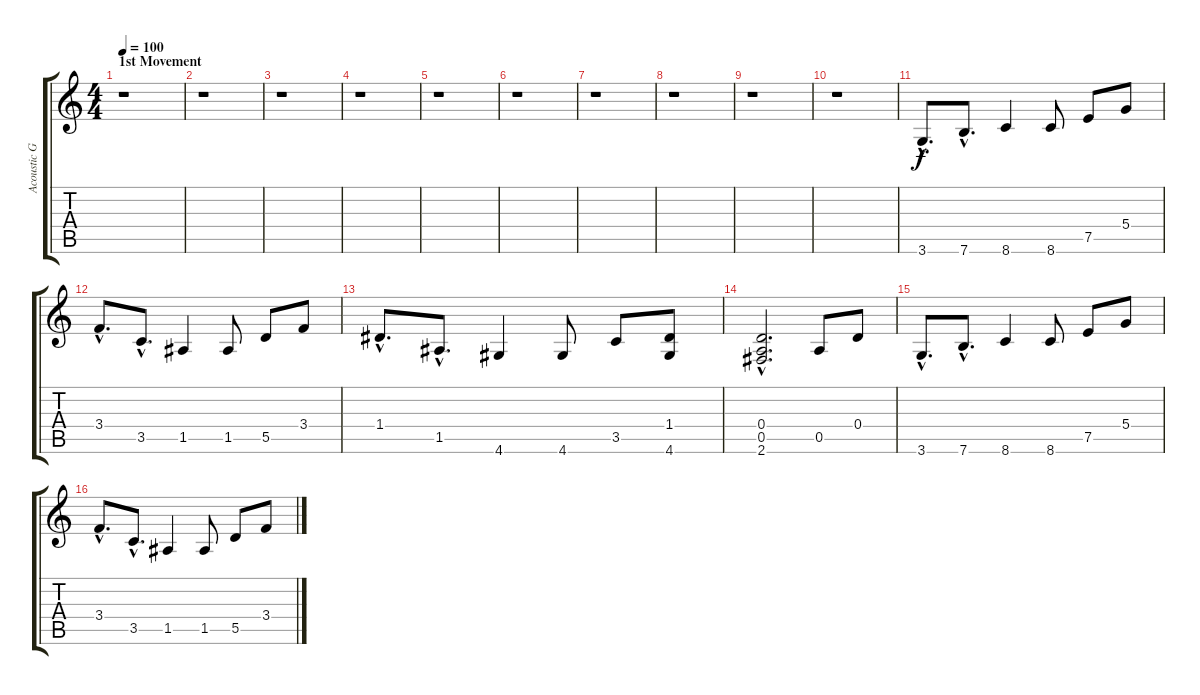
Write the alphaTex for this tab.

\track ("Acoustic Guitar" "Acoustic G") {instrument acousticguitarsteel}
\staff {score tabs}
\tuning (E4 B3 G3 D3 A2 E2) {hide}
\ts (4 4)
\section ("" "1st Movement")
\tempo 100
\clef g2
\ks c
r.1{dy f instrument acousticguitarsteel} |
r.1 |
r.1 |
r.1 |
r.1 |
r.1 |
r.1 |
r.1 |
r.1 |
r.1 |
3.6{hac}.8{d} 7.6{hac}.8{d} 8.6.4 8.6.8 7.5.8 5.4.8 |
3.4{hac}.8{d} 3.5{hac}.8{d} 1.5.4 1.5.8 5.5.8 3.4.8 |
1.4{hac}.8{d} 1.5{hac}.8{d} 4.6.4 4.6.8 3.5.8 (1.4 4.6).8 |
(0.4{hac} 0.5{hac} 2.6{hac}).2{d} 0.5.8 0.4.8 |
3.6{hac}.8{d} 7.6{hac}.8{d} 8.6.4 8.6.8 7.5.8 5.4.8 |
3.4{hac}.8{d} 3.5{hac}.8{d} 1.5.4 1.5.8 5.5.8 3.4.8
